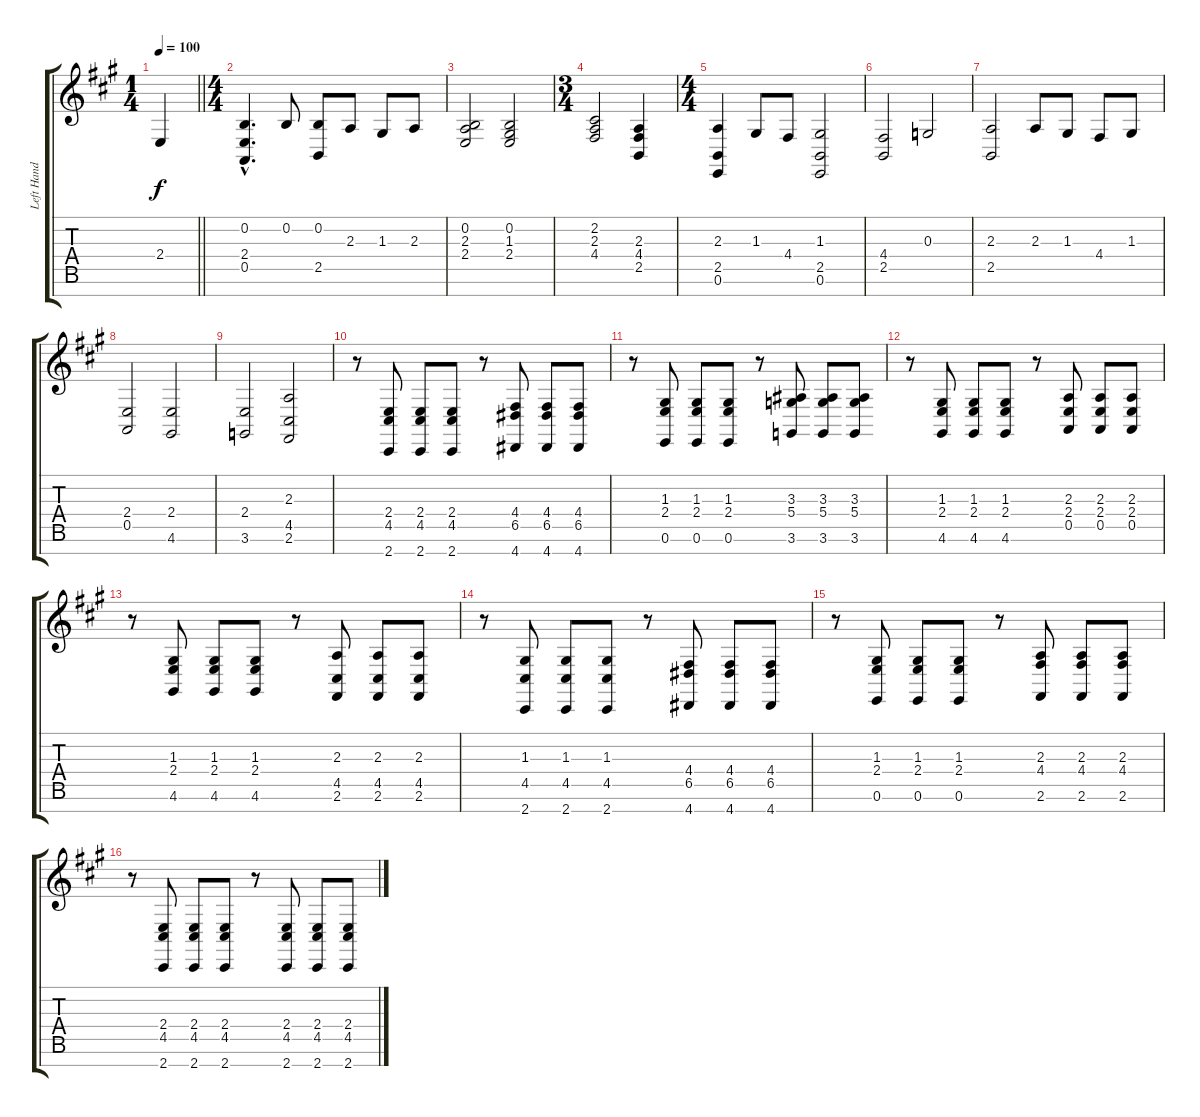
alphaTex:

\track ("Left Hand" "Left Hand") {instrument acousticgrandpiano}
\staff {score tabs}
\tuning (E4 B3 G3 D3 A2 E2 B1) {hide}
\ts (1 4)
\tempo 100
\clef g2
\barLineRight lightlight
\ks a
2.4.4{dy f instrument acousticgrandpiano} |
\ts (4 4)
(0.2{hac} 2.4 0.5).4{d} 0.2.8 (0.2 2.5).8 2.3.8 1.3.8 2.3.8 |
(0.2 2.3 2.4).2 (0.2 1.3 2.4).2 |
\ts (3 4)
(2.2 2.3 4.4).2 (2.3 4.4 2.5).4 |
\ts (4 4)
(2.3 2.5 0.6).4 1.3.8 4.4.8 (1.3 2.5 0.6).2 |
(4.4 2.5).2 0.3.2 |
(2.3 2.5).2 2.3.8 1.3.8 4.4.8 1.3.8 |
(2.4 0.5).2 (2.4 4.6).2 |
(2.4 3.6).2 (2.3 4.5 2.6).2 |
r.8 (2.4 4.5 2.7).8 (2.4 4.5 2.7).8 (2.4 4.5 2.7).8 r.8 (4.4 6.5 4.7).8 (4.4 6.5 4.7).8 (4.4 6.5 4.7).8 |
r.8 (1.3 2.4 0.6).8 (1.3 2.4 0.6).8 (1.3 2.4 0.6).8 r.8 (3.3 5.4 3.6).8 (3.3 5.4 3.6).8 (3.3 5.4 3.6).8 |
r.8 (1.3 2.4 4.6).8 (1.3 2.4 4.6).8 (1.3 2.4 4.6).8 r.8 (2.3 2.4 0.5).8 (2.3 2.4 0.5).8 (2.3 2.4 0.5).8 |
r.8 (1.3 2.4 4.6).8 (1.3 2.4 4.6).8 (1.3 2.4 4.6).8 r.8 (2.3 4.5 2.6).8 (2.3 4.5 2.6).8 (2.3 4.5 2.6).8 |
r.8 (1.3 4.5 2.7).8 (1.3 4.5 2.7).8 (1.3 4.5 2.7).8 r.8 (4.4 6.5 4.7).8 (4.4 6.5 4.7).8 (4.4 6.5 4.7).8 |
r.8 (1.3 2.4 0.6).8 (1.3 2.4 0.6).8 (1.3 2.4 0.6).8 r.8 (2.3 4.4 2.6).8 (2.3 4.4 2.6).8 (2.3 4.4 2.6).8 |
r.8 (2.4 4.5 2.7).8 (2.4 4.5 2.7).8 (2.4 4.5 2.7).8 r.8 (2.4 4.5 2.7).8 (2.4 4.5 2.7).8 (2.4 4.5 2.7).8
